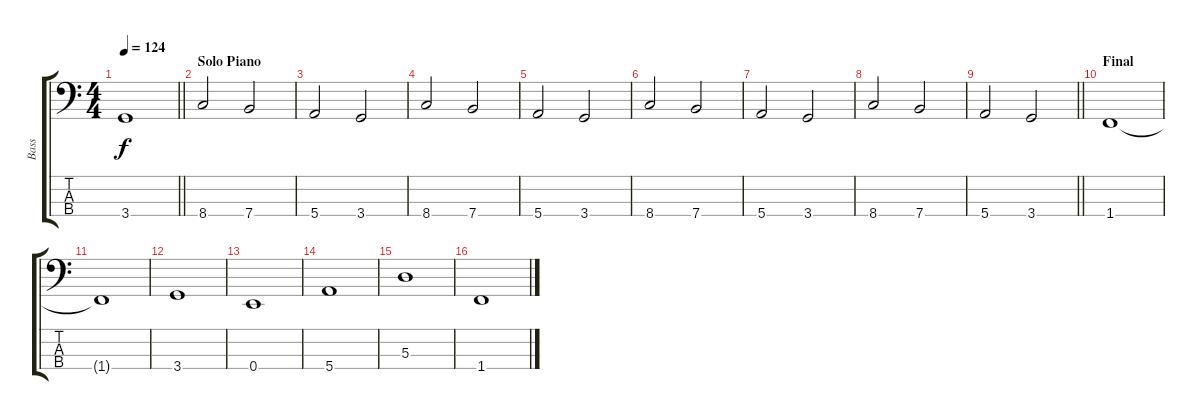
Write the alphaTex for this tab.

\track ("Bass" "Bass") {instrument electricbassfinger}
\staff {score tabs}
\tuning (G2 D2 A1 E1) {hide}
\ts (4 4)
\tempo 124
\clef f4
\barLineRight lightlight
\ks c
3.4{t}.1{dy f} |
\section ("" "Solo Piano")
8.4.2 7.4.2 |
5.4.2 3.4.2 |
8.4.2 7.4.2 |
5.4.2 3.4.2 |
8.4.2 7.4.2 |
5.4.2 3.4.2 |
8.4.2 7.4.2 |
\barLineRight lightlight
5.4.2 3.4.2 |
\section ("" "Final")
1.4.1 |
1.4{t}.1 |
3.4.1 |
0.4.1 |
5.4.1 |
5.3.1 |
1.4.1
